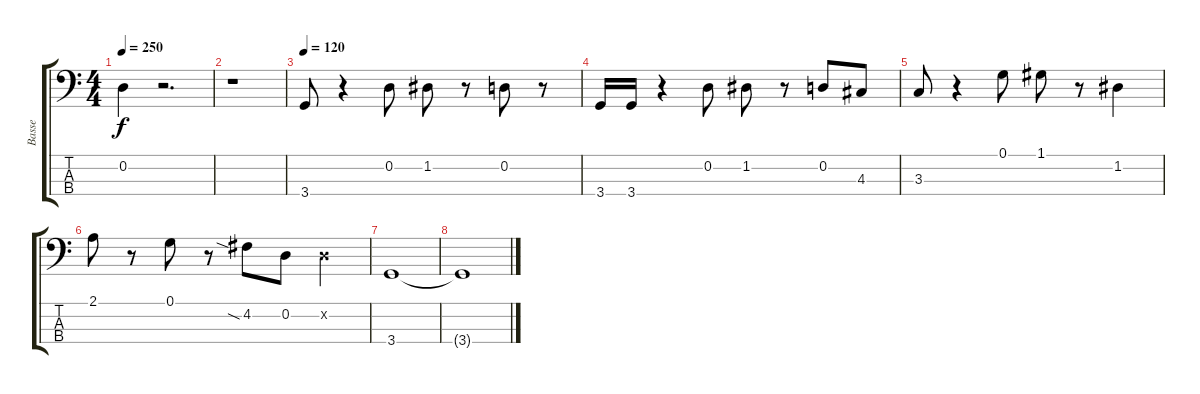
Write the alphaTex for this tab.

\track ("Basse" "Basse") {instrument electricbassfinger}
\staff {score tabs}
\tuning (G2 D2 A1 E1) {hide}
\ts (4 4)
\tempo 250
\clef f4
\ks c
0.2.4{dy f} r.2{d} |
r.1 |
\tempo 120
3.4.8 r.4 0.2.8 1.2.8 r.8 0.2.8 r.8 |
3.4.16 3.4.16 r.4 0.2.8 1.2.8 r.8 0.2.8 4.3.8 |
3.3.8 r.4 0.1.8 1.1.8 r.8 1.2.4 |
2.1.8 r.8 0.1.8 r.8 4.2{sia}.8 0.2.8 0.2{x}.4 |
3.4.1 |
3.4{t}.1{volume 0}
